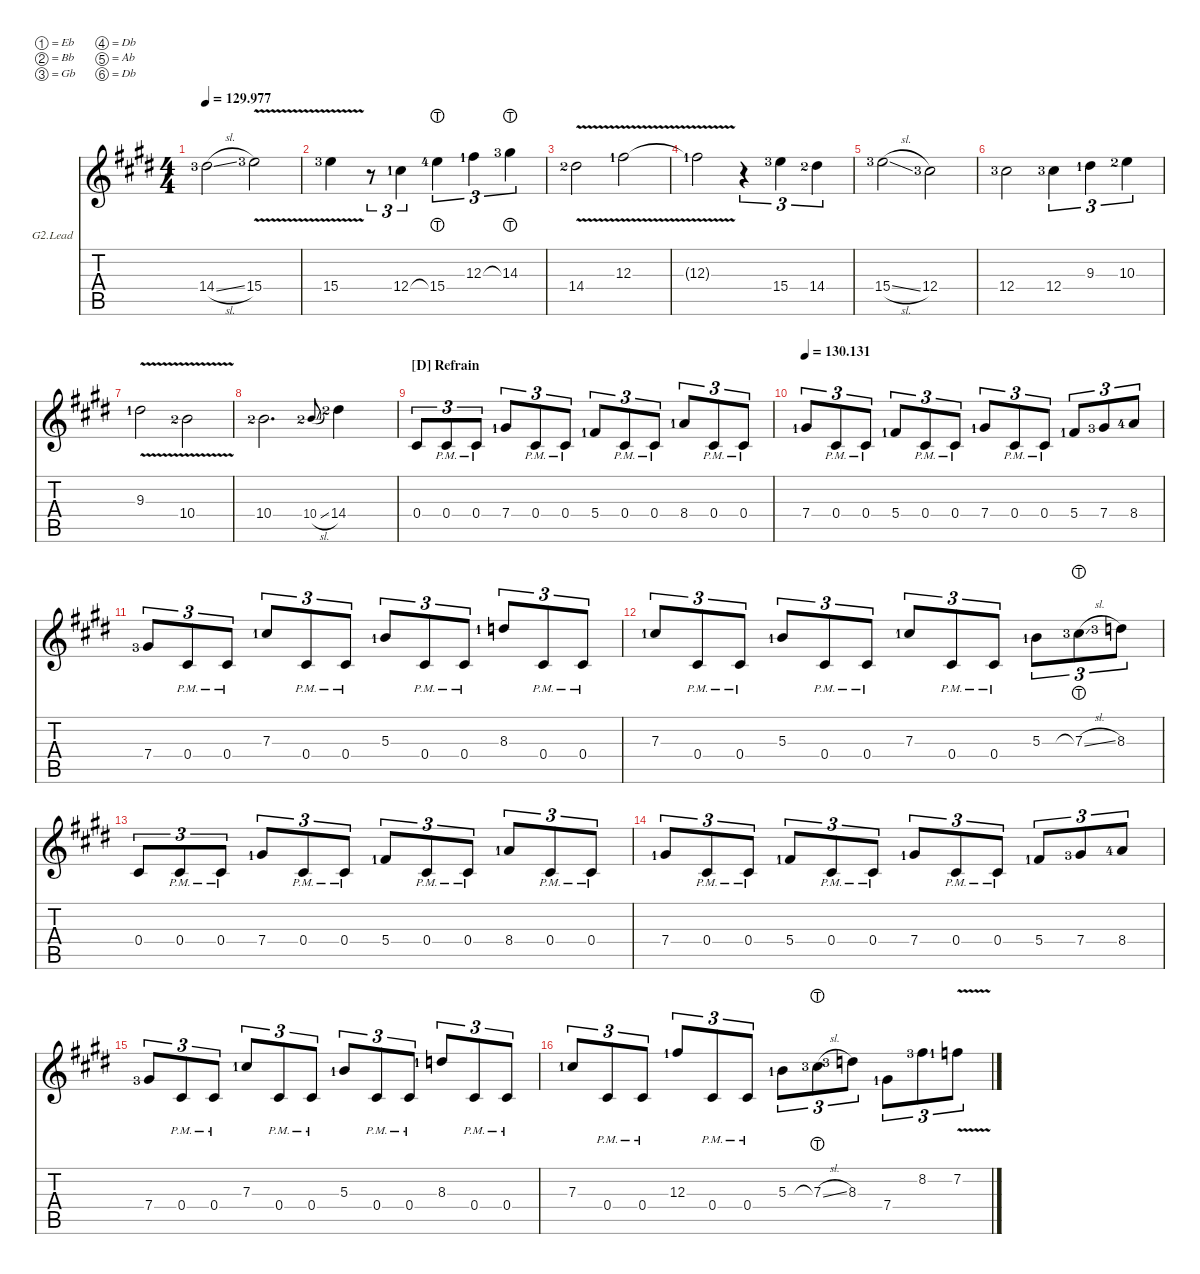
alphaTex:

\defaultSystemsLayout 4
\hideDynamics
\bracketExtendMode nobrackets
\firstSystemTrackNameOrientation horizontal
\track ("GTR2_Lead-Solo" "G2.Lead") {defaultSystemsLayout 4 instrument distortionguitar}
\staff {score tabs}
\tuning (Eb4 Bb3 Gb3 Db3 Ab2 Db2)
\ts (4 4)
\tempo
129.977
\accidentals auto
\clef g2
\ottava regular
\simile none
\ks e
14.4{sl lf 4 acc #}.2{dy mf beam Down} 15.4{v lf 4 acc forcenatural}.2{beam Down} |
15.4{v lf 4 acc forcenatural}.4{beam Down} r.8{tu (3 2) beam Down} 12.4{lf 2 acc #}.4{tu (3 2) beam Down} 15.4{lht lf 5 acc forcenatural}.4{tu (3 2) beam Down} 12.3{lf 2 acc #}.4{tu (3 2) beam Down} 14.3{lht lf 4 acc #}.4{tu (3 2) beam Down} |
14.4{v lf 3 acc #}.2{beam Down} 12.3{v lf 2 acc #}.2{beam Down} |
12.3{t lf 2 acc #}.2{beam Down} r.4{tu (3 2) beam Down} 15.4{lf 4 acc forcenatural}.4{tu (3 2) beam Down} 14.4{lf 3 acc #}.4{tu (3 2) beam Down} |
15.4{sl lf 4 acc forcenatural}.2{beam Down} 12.4{lf 4 acc #}.2{beam Down} |
12.4{lf 4 acc #}.2{beam Down} 12.4{lf 4 acc #}.4{tu (3 2) beam Down} 9.3{lf 2 acc #}.4{tu (3 2) beam Down} 10.3{lf 3 acc forcenatural}.4{tu (3 2) beam Down} |
9.3{v lf 2 acc #}.2{beam Down} 10.4{v lf 3 acc forcenatural}.2{beam Down} |
10.4{lf 3 acc forcenatural}.2{d beam Down} 10.4{sl lf 3 acc forcenatural}.8{gr onbeat beam Up} 14.4{lf 3 acc #}.4{beam Down} |
\section ("D" "Refrain")
0.4{acc #}.8{tu (3 2) beam Up} 0.4{pm acc #}.8{tu (3 2) beam Up} 0.4{pm acc #}.8{tu (3 2) beam Up} 7.4{lf 2 acc #}.8{tu (3 2) beam Up} 0.4{pm acc #}.8{tu (3 2) beam Up} 0.4{pm acc #}.8{tu (3 2) beam Up} 5.4{lf 2 acc #}.8{tu (3 2) beam Up} 0.4{pm acc #}.8{tu (3 2) beam Up} 0.4{pm acc #}.8{tu (3 2) beam Up} 8.4{lf 2 acc forcenatural}.8{tu (3 2) beam Up} 0.4{pm acc #}.8{tu (3 2) beam Up} 0.4{pm acc #}.8{tu (3 2) beam Up} |
\tempo
130.131 7.4{lf 2 acc #}.8{tu (3 2) beam Up} 0.4{pm acc #}.8{tu (3 2) beam Up} 0.4{pm acc #}.8{tu (3 2) beam Up} 5.4{lf 2 acc #}.8{tu (3 2) beam Up} 0.4{pm acc #}.8{tu (3 2) beam Up} 0.4{pm acc #}.8{tu (3 2) beam Up} 7.4{lf 2 acc #}.8{tu (3 2) beam Up} 0.4{pm acc #}.8{tu (3 2) beam Up} 0.4{pm acc #}.8{tu (3 2) beam Up} 5.4{lf 2 acc #}.8{tu (3 2) beam Up} 7.4{lf 4 acc #}.8{tu (3 2) beam Up} 8.4{lf 5 acc forcenatural}.8{tu (3 2) beam Up} |
7.4{lf 4 acc #}.8{tu (3 2) beam Up} 0.4{pm acc #}.8{tu (3 2) beam Up} 0.4{pm acc #}.8{tu (3 2) beam Up} 7.3{lf 2 acc #}.8{tu (3 2) beam Up} 0.4{pm acc #}.8{tu (3 2) beam Up} 0.4{pm acc #}.8{tu (3 2) beam Up} 5.3{lf 2 acc forcenatural}.8{tu (3 2) beam Up} 0.4{pm acc #}.8{tu (3 2) beam Up} 0.4{pm acc #}.8{tu (3 2) beam Up} 8.3{lf 2 acc forcenatural}.8{tu (3 2) beam Up} 0.4{pm acc #}.8{tu (3 2) beam Up} 0.4{pm acc #}.8{tu (3 2) beam Up} |
7.3{lf 2 acc #}.8{tu (3 2) beam Up} 0.4{pm acc #}.8{tu (3 2) beam Up} 0.4{pm acc #}.8{tu (3 2) beam Up} 5.3{lf 2 acc forcenatural}.8{tu (3 2) beam Up} 0.4{pm acc #}.8{tu (3 2) beam Up} 0.4{pm acc #}.8{tu (3 2) beam Up} 7.3{lf 2 acc #}.8{tu (3 2) beam Up} 0.4{pm acc #}.8{tu (3 2) beam Up} 0.4{pm acc #}.8{tu (3 2) beam Up} 5.3{lf 2 acc forcenatural}.8{tu (3 2) beam Down} 7.3{sl lht lf 4 acc #}.8{tu (3 2) beam Down} 8.3{lf 4 acc forcenatural}.8{tu (3 2) beam Down} |
0.4{acc #}.8{tu (3 2) beam Up} 0.4{pm acc #}.8{tu (3 2) beam Up} 0.4{pm acc #}.8{tu (3 2) beam Up} 7.4{lf 2 acc #}.8{tu (3 2) beam Up} 0.4{pm acc #}.8{tu (3 2) beam Up} 0.4{pm acc #}.8{tu (3 2) beam Up} 5.4{lf 2 acc #}.8{tu (3 2) beam Up} 0.4{pm acc #}.8{tu (3 2) beam Up} 0.4{pm acc #}.8{tu (3 2) beam Up} 8.4{lf 2 acc forcenatural}.8{tu (3 2) beam Up} 0.4{pm acc #}.8{tu (3 2) beam Up} 0.4{pm acc #}.8{tu (3 2) beam Up} |
7.4{lf 2 acc #}.8{tu (3 2) beam Up} 0.4{pm acc #}.8{tu (3 2) beam Up} 0.4{pm acc #}.8{tu (3 2) beam Up} 5.4{lf 2 acc #}.8{tu (3 2) beam Up} 0.4{pm acc #}.8{tu (3 2) beam Up} 0.4{pm acc #}.8{tu (3 2) beam Up} 7.4{lf 2 acc #}.8{tu (3 2) beam Up} 0.4{pm acc #}.8{tu (3 2) beam Up} 0.4{pm acc #}.8{tu (3 2) beam Up} 5.4{lf 2 acc #}.8{tu (3 2) beam Up} 7.4{lf 4 acc #}.8{tu (3 2) beam Up} 8.4{lf 5 acc forcenatural}.8{tu (3 2) beam Up} |
7.4{lf 4 acc #}.8{tu (3 2) beam Up} 0.4{pm acc #}.8{tu (3 2) beam Up} 0.4{pm acc #}.8{tu (3 2) beam Up} 7.3{lf 2 acc #}.8{tu (3 2) beam Up} 0.4{pm acc #}.8{tu (3 2) beam Up} 0.4{pm acc #}.8{tu (3 2) beam Up} 5.3{lf 2 acc forcenatural}.8{tu (3 2) beam Up} 0.4{pm acc #}.8{tu (3 2) beam Up} 0.4{pm acc #}.8{tu (3 2) beam Up} 8.3{lf 2 acc forcenatural}.8{tu (3 2) beam Up} 0.4{pm acc #}.8{tu (3 2) beam Up} 0.4{pm acc #}.8{tu (3 2) beam Up} |
7.3{lf 2 acc #}.8{tu (3 2) beam Up} 0.4{pm acc #}.8{tu (3 2) beam Up} 0.4{pm acc #}.8{tu (3 2) beam Up} 12.3{lf 2 acc #}.8{tu (3 2) beam Up} 0.4{pm acc #}.8{tu (3 2) beam Up} 0.4{pm acc #}.8{tu (3 2) beam Up} 5.3{lf 2 acc forcenatural}.8{tu (3 2) beam Down} 7.3{sl lht lf 4 acc #}.8{tu (3 2) beam Down} 8.3{lf 4 acc forcenatural}.8{tu (3 2) beam Down} 7.4{lf 2 acc #}.8{tu (3 2) beam Down} 8.2{lf 4 acc #}.8{tu (3 2) beam Down} 7.2{v lf 2 acc forcenatural}.8{tu (3 2) beam Down}
